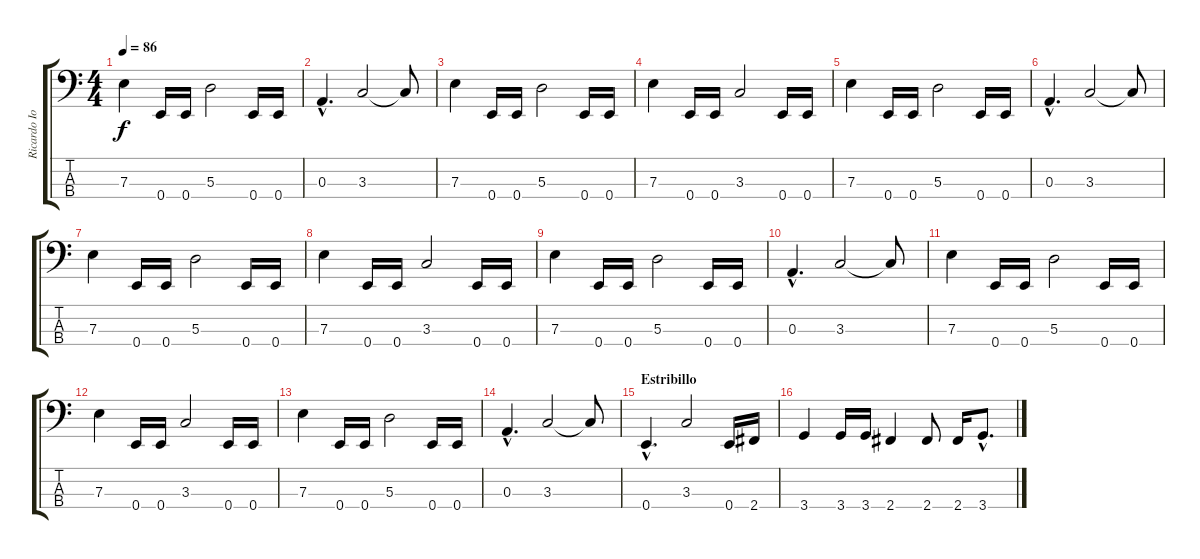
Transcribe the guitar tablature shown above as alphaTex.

\track ("Ricardo Iorio (bajo)" "Ricardo Io") {instrument electricbassfinger}
\staff {score tabs}
\tuning (G2 D2 A1 E1) {hide}
\ts (4 4)
\tempo 86
\clef f4
\ks c
7.3.4{dy f} 0.4.16 0.4.16 5.3.2 0.4.16 0.4.16 |
0.3{hac}.4{d} 3.3.2 3.3{t}.8 |
7.3.4 0.4.16 0.4.16 5.3.2 0.4.16 0.4.16 |
7.3.4 0.4.16 0.4.16 3.3.2 0.4.16 0.4.16 |
7.3.4 0.4.16 0.4.16 5.3.2 0.4.16 0.4.16 |
0.3{hac}.4{d} 3.3.2 3.3{t}.8 |
7.3.4 0.4.16 0.4.16 5.3.2 0.4.16 0.4.16 |
7.3.4 0.4.16 0.4.16 3.3.2 0.4.16 0.4.16 |
7.3.4 0.4.16 0.4.16 5.3.2 0.4.16 0.4.16 |
0.3{hac}.4{d} 3.3.2 3.3{t}.8 |
7.3.4 0.4.16 0.4.16 5.3.2 0.4.16 0.4.16 |
7.3.4 0.4.16 0.4.16 3.3.2 0.4.16 0.4.16 |
7.3.4 0.4.16 0.4.16 5.3.2 0.4.16 0.4.16 |
0.3{hac}.4{d} 3.3.2 3.3{t}.8 |
\section ("" "Estribillo")
0.4{hac}.4{d} 3.3.2 0.4.16 2.4.16 |
3.4.4 3.4.16 3.4.16 2.4.4 2.4.8 2.4.16 3.4{hac}.8{d}
